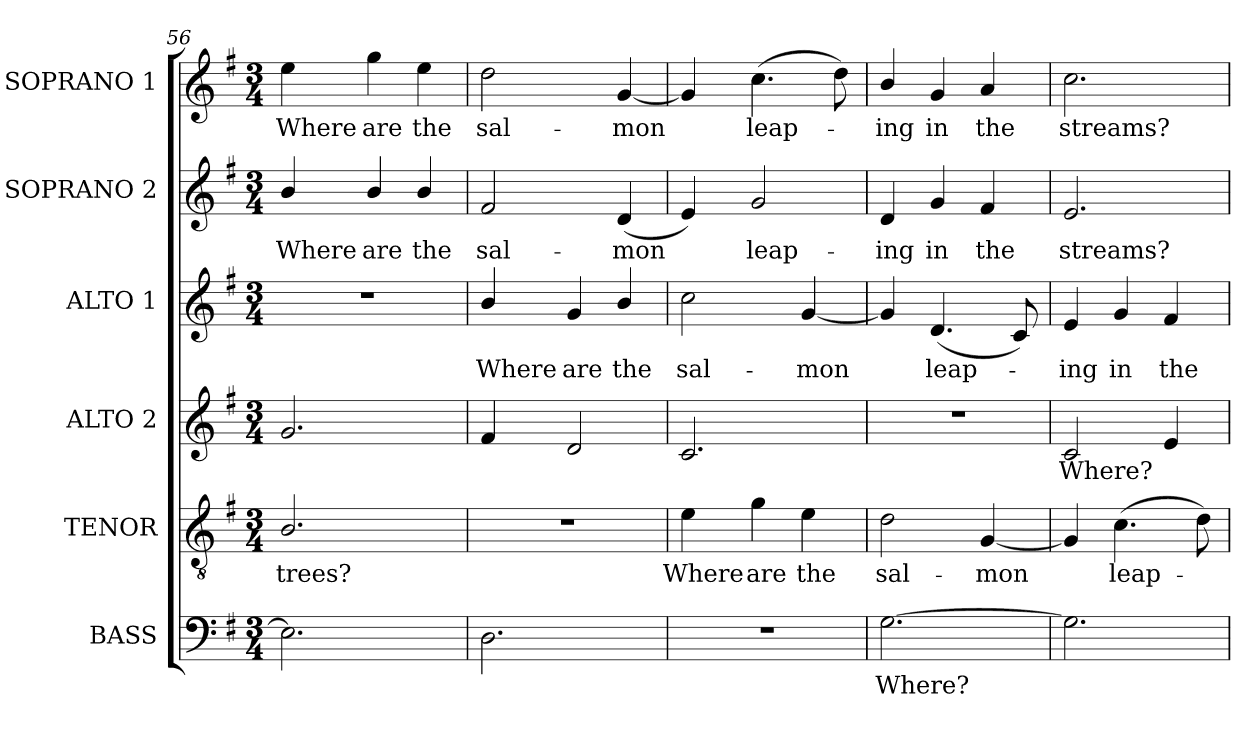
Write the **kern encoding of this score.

**kern	**text	**kern	**text	**kern	**text	**kern	**text	**kern	**text	**kern	**text
*part6	*part6	*part5	*part5	*part4	*part4	*part3	*part3	*part2	*part2	*part1	*part1
*staff6	*staff6	*staff5	*staff5	*staff4	*staff4	*staff3	*staff3	*staff2	*staff2	*staff1	*staff1
*I"BASS	*	*I"TENOR	*	*I"ALTO 2	*	*I"ALTO 1	*	*I"SOPRANO 2	*	*I"SOPRANO 1	*
*I'B.	*	*I'T.	*	*I'A.2	*	*I'A.1	*	*I'S.2	*	*I'S.1	*
*clefF4	*	*clefGv2	*	*clefG2	*	*clefG2	*	*clefG2	*	*clefG2	*
*	*	*ITrd7c12	*	*	*	*	*	*	*	*	*
*k[f#]	*	*k[f#]	*	*k[f#]	*	*k[f#]	*	*k[f#]	*	*k[f#]	*
*G:	*	*G:	*	*G:	*	*G:	*	*G:	*	*G:	*
*M3/4	*	*M3/4	*	*M3/4	*	*M3/4	*	*M3/4	*	*M3/4	*
=56	=56	=56	=56	=56	=56	=56	=56	=56	=56	=56	=56
!	!	!	!LO:LY:b:color=#000000	!	!	!LO:N:vis=1	!	!	!	!	!
!	!	!	!	!	!	!	!	!	!LO:LY:b:color=#000000	!	!
!	!	!	!	!	!	!	!	!	!	!	!LO:LY:b:color=#000000
2.Ei\]	.	2.BBi/	trees?	2.gi/	.	2.r	.	4bi/	Where	4eei\	Where
!	!	!	!	!	!	!	!	!	!LO:LY:b:color=#000000	!	!
!	!	!	!	!	!	!	!	!	!	!	!LO:LY:b:color=#000000
.	.	.	.	.	.	.	.	4bi/	are	4ggi\	are
!	!	!	!	!	!	!	!	!	!LO:LY:b:color=#000000	!	!
!	!	!	!	!	!	!	!	!	!	!	!LO:LY:b:color=#000000
.	.	.	.	.	.	.	.	4bi/	the	4eei\	the
=57	=57	=57	=57	=57	=57	=57	=57	=57	=57	=57	=57
!	!	!LO:N:vis=1	!	!	!	!	!	!	!	!	!
!	!	!	!	!	!	!	!LO:LY:b:color=#000000	!	!	!	!
!	!	!	!	!	!	!	!	!	!LO:LY:b:color=#000000	!	!
!	!	!	!	!	!	!	!	!	!	!	!LO:LY:b:color=#000000
2.Di\	.	2.r	.	4f#i/	.	4bi/	Where	2f#i/	sal-	2ddi\	sal-
!	!	!	!	!	!	!	!LO:LY:b:color=#000000	!	!	!	!
.	.	.	.	2di/	.	4gi/	are	.	.	.	.
!	!	!	!	!	!	!	!LO:LY:b:color=#000000	!	!	!	!
!	!	!	!	!	!	!	!	!	!LO:LY:b:color=#000000	!	!
!	!	!	!	!	!	!	!	!	!	!	!LO:LY:b:color=#000000
.	.	.	.	.	.	4bi/	the	(4di/	-mon	[4gi/	-mon
=58	=58	=58	=58	=58	=58	=58	=58	=58	=58	=58	=58
!LO:N:vis=1	!	!	!	!	!	!	!	!	!	!	!
!	!	!	!LO:LY:b:color=#000000	!	!	!	!	!	!	!	!
!	!	!	!	!	!	!	!LO:LY:b:color=#000000	!	!	!	!
2.r	.	4Ei\	Where	2.ci/	.	2cci\	sal-	4ei/)	.	4gi/]	.
!	!	!	!LO:LY:b:color=#000000	!	!	!	!	!	!	!	!
!	!	!	!	!	!	!	!	!	!LO:LY:b:color=#000000	!	!
!	!	!	!	!	!	!	!	!	!	!	!LO:LY:b:color=#000000
.	.	4Gi\	are	.	.	.	.	2gi/	leap-	(4.cci\	leap-
!	!	!	!LO:LY:b:color=#000000	!	!	!	!	!	!	!	!
!	!	!	!	!	!	!	!LO:LY:b:color=#000000	!	!	!	!
.	.	4Ei\	the	.	.	[4gi/	-mon	.	.	.	.
.	.	.	.	.	.	.	.	.	.	8ddi\)	.
=59	=59	=59	=59	=59	=59	=59	=59	=59	=59	=59	=59
!	!LO:LY:b:color=#000000	!	!	!	!	!	!	!	!	!	!
!	!	!	!LO:LY:b:color=#000000	!LO:N:vis=1	!	!	!	!	!	!	!
!	!	!	!	!	!	!	!	!	!LO:LY:b:color=#000000	!	!
!	!	!	!	!	!	!	!	!	!	!	!LO:LY:b:color=#000000
[2.Gi\	Where?	2Di\	sal-	2.r	.	4gi/]	.	4di/	-ing	4bi/	-ing
!	!	!	!	!	!	!	!LO:LY:b:color=#000000	!	!	!	!
!	!	!	!	!	!	!	!	!	!LO:LY:b:color=#000000	!	!
!	!	!	!	!	!	!	!	!	!	!	!LO:LY:b:color=#000000
.	.	.	.	.	.	(4.di/	leap-	4gi/	in	4gi/	in
!	!	!	!LO:LY:b:color=#000000	!	!	!	!	!	!	!	!
!	!	!	!	!	!	!	!	!	!LO:LY:b:color=#000000	!	!
!	!	!	!	!	!	!	!	!	!	!	!LO:LY:b:color=#000000
.	.	[4GGi/	-mon	.	.	.	.	4f#i/	the	4ai/	the
.	.	.	.	.	.	8ci/)	.	.	.	.	.
=60	=60	=60	=60	=60	=60	=60	=60	=60	=60	=60	=60
!	!	!	!	!	!LO:LY:b:color=#000000	!	!	!	!	!	!
!	!	!	!	!	!	!	!LO:LY:b:color=#000000	!	!	!	!
!	!	!	!	!	!	!	!	!	!LO:LY:b:color=#000000	!	!
!	!	!	!	!	!	!	!	!	!	!	!LO:LY:b:color=#000000
2.Gi\]	.	4GGi/]	.	2ci/	Where?	4ei/	-ing	2.ei/	streams?	2.cci\	streams?
!	!	!	!LO:LY:b:color=#000000	!	!	!	!	!	!	!	!
!	!	!	!	!	!	!	!LO:LY:b:color=#000000	!	!	!	!
.	.	(4.Ci\	leap-	.	.	4gi/	in	.	.	.	.
!	!	!	!	!	!	!	!LO:LY:b:color=#000000	!	!	!	!
.	.	.	.	4ei/	.	4f#i/	the	.	.	.	.
.	.	8Di\)	.	.	.	.	.	.	.	.	.
=	=	=	=	=	=	=	=	=	=	=	=
*-	*-	*-	*-	*-	*-	*-	*-	*-	*-	*-	*-
